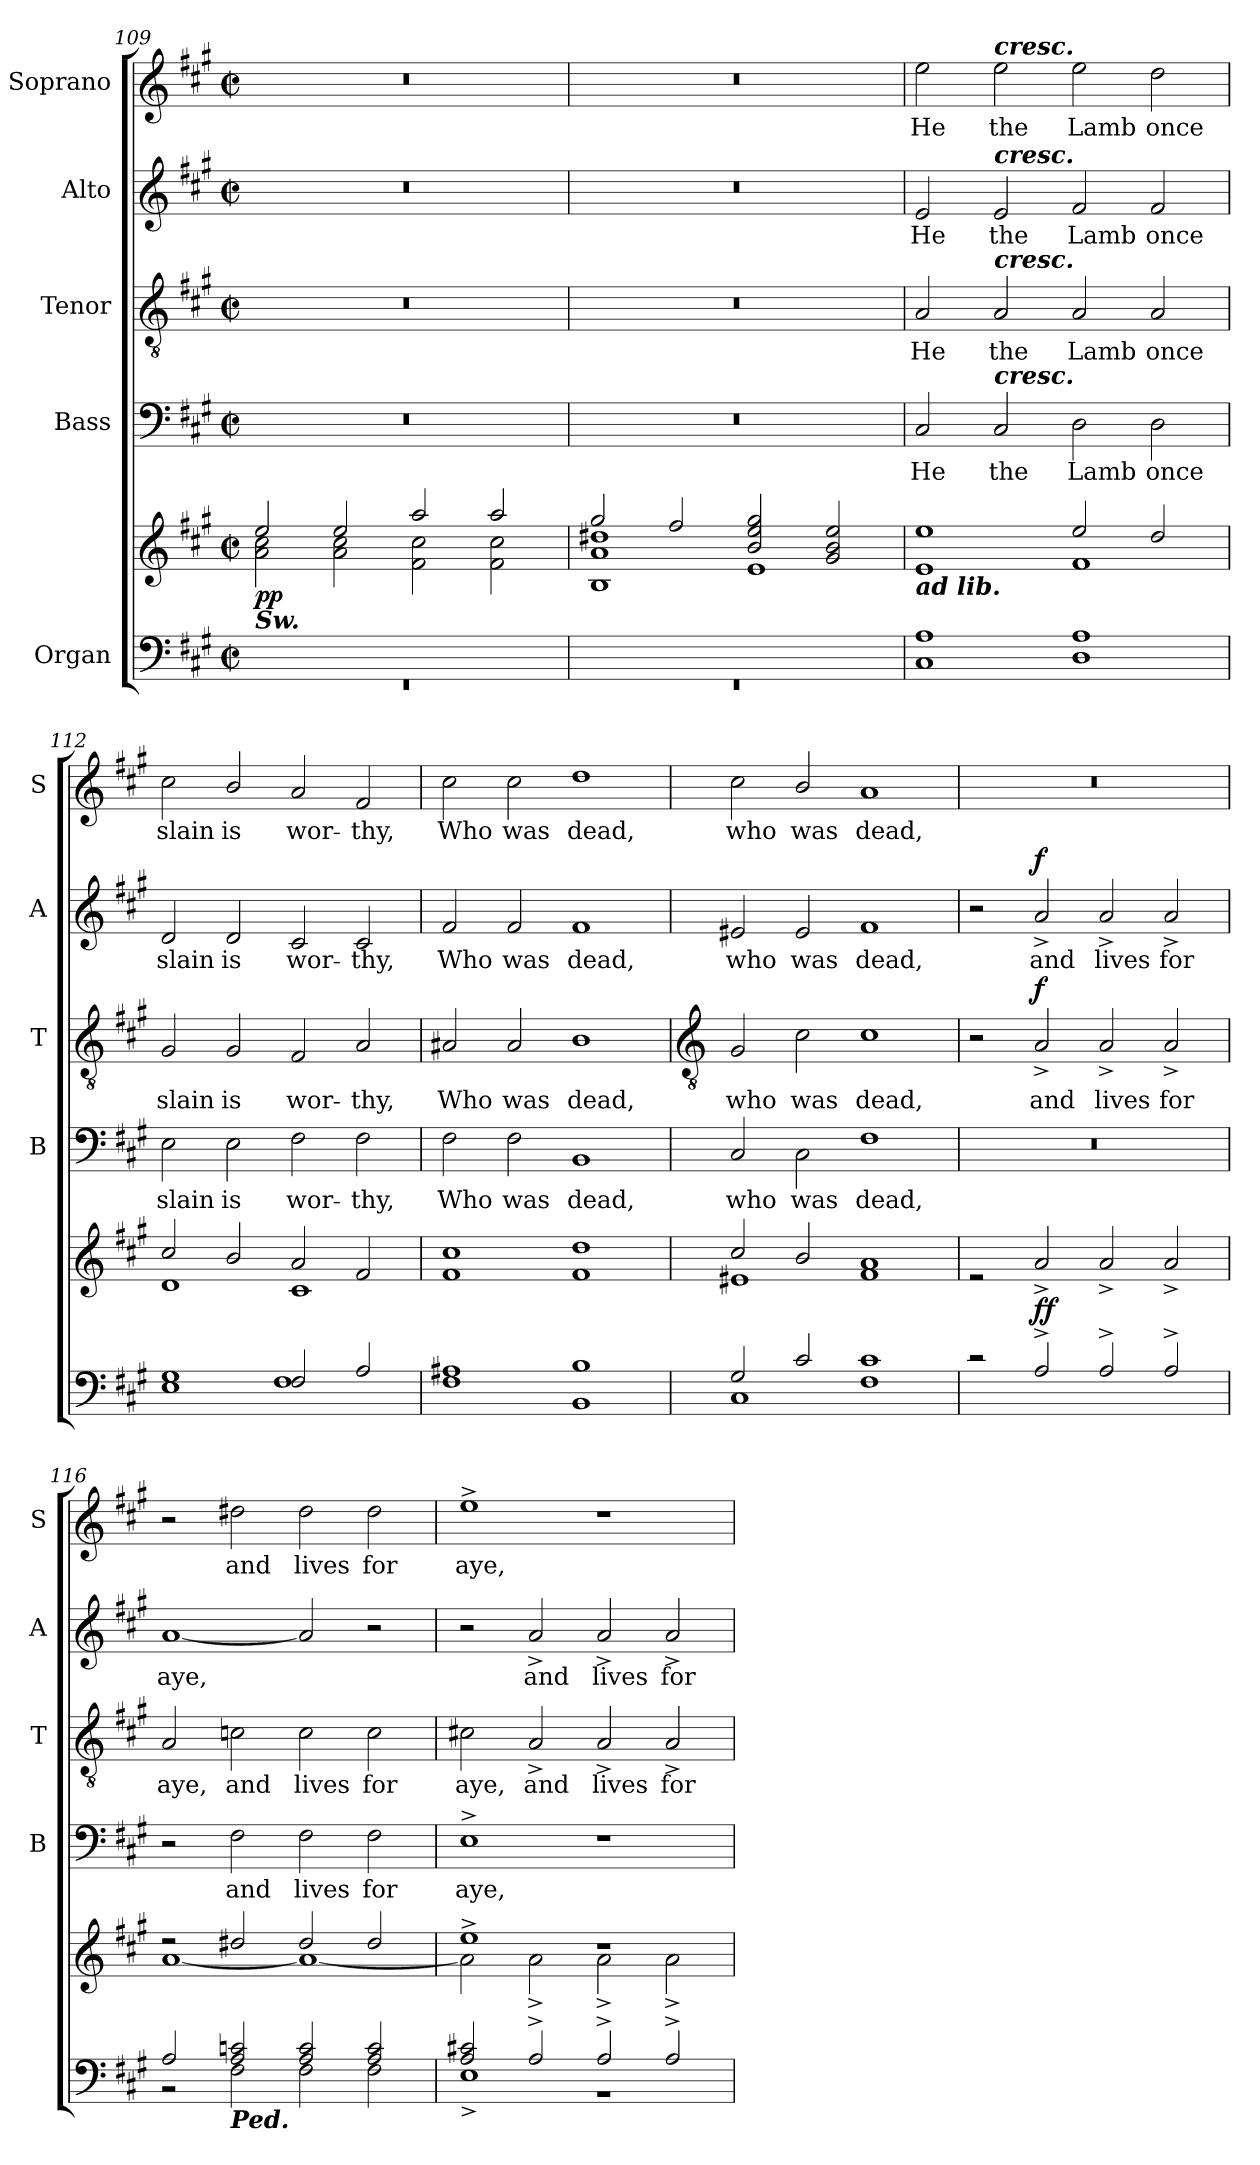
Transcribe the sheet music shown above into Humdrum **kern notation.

**kern	**kern	**dynam	**kern	**text	**kern	**text	**dynam	**kern	**text	**dynam	**kern	**text
*part5	*part5	*part5	*part4	*part4	*part3	*part3	*part3	*part2	*part2	*part2	*part1	*part1
*staff6	*staff5	*staff5/6	*staff4	*staff4	*staff3	*staff3	*staff3	*staff2	*staff2	*staff2	*staff1	*staff1
*I"Organ	*	*	*I"Bass	*	*I"Tenor	*	*	*I"Alto	*	*	*I"Soprano	*
*	*	*	*I'B	*	*I'T	*	*	*I'A	*	*	*I'S	*
!!LO:LB:g=z
*clefF4	*clefG2	*	*clefF4	*	*clefGv2	*	*	*clefG2	*	*	*clefG2	*
*k[f#c#g#]	*k[f#c#g#]	*	*k[f#c#g#]	*	*k[f#c#g#]	*	*	*k[f#c#g#]	*	*	*k[f#c#g#]	*
*A:	*A:	*	*A:	*	*A:	*	*	*A:	*	*	*A:	*
*M4/2	*M4/2	*	*M4/2	*	*M4/2	*	*	*M4/2	*	*	*M4/2	*
*met(c|)	*met(c|)	*	*met(c|)	*	*met(c|)	*	*	*met(c|)	*	*	*met(c|)	*
=109	=109	=109	=109	=109	=109	=109	=109	=109	=109	=109	=109	=109
*^	*^	*	*	*	*	*	*	*	*	*	*	*
!	!	!LO:TX:b:Bi:t=Sw.	!	!	!	!	!	!	!	!	!	!	!	!
!	!	!	!	!LO:DY:b	!	!	!	!	!	!	!	!	!	!
!	!	!	!	!LO:DY:n=1:b	!	!	!	!	!	!	!	!	!	!
0ryy	0r	2ee/	2a\ 2cc#\	p p	0r	.	0r	.	.	0r	.	.	0r	.
.	.	2ee/	2a\ 2cc#\	.	.	.	.	.	.	.	.	.	.	.
.	.	2aa/	2f#\ 2cc#\	.	.	.	.	.	.	.	.	.	.	.
.	.	2aa/	2f#\ 2cc#\	.	.	.	.	.	.	.	.	.	.	.
=110	=110	=110	=110	=110	=110	=110	=110	=110	=110	=110	=110	=110	=110	=110
0ryy	0r	2gg#/	1B\ 1a\ 1dd#X\	.	0r	.	0r	.	.	0r	.	.	0r	.
.	.	2ff#/	.	.	.	.	.	.	.	.	.	.	.	.
.	.	2b/ 2ee/ 2gg#/	1e\	.	.	.	.	.	.	.	.	.	.	.
.	.	2g#/ 2b/ 2ee/	.	.	.	.	.	.	.	.	.	.	.	.
=111	=111	=111	=111	=111	=111	=111	=111	=111	=111	=111	=111	=111	=111	=111
!	!	!LO:TX:b:Bi:t=ad lib.	!	!	!	!	!	!	!	!	!	!	!	!
!	!	!	!	!	!	!LO:LY:b	!	!LO:LY:b	!	!	!LO:LY:b	!	!	!LO:LY:b
0ryy	1C#\ 1A\	1ee/	1e\	.	2C#	He	2A	He	.	2e	He	.	2ee	He
!	!	!	!	!	!	!	!	!	!	!	!	!	!LO:TX:a:Bi:t=cresc.	!
!	!	!	!	!	!	!	!	!	!	!LO:TX:a:Bi:t=cresc.	!	!	!	!
!	!	!	!	!	!	!	!LO:TX:a:Bi:t=cresc.	!	!	!	!	!	!	!
!	!	!	!	!	!LO:TX:a:Bi:t=cresc.	!	!	!	!	!	!	!	!	!
!	!	!	!	!	!	!LO:LY:b	!	!LO:LY:b	!	!	!LO:LY:b	!	!	!LO:LY:b
.	.	.	.	.	2C#	the	2A	the	.	2e	the	.	2ee	the
!	!	!	!	!	!	!LO:LY:b	!	!LO:LY:b	!	!	!LO:LY:b	!	!	!LO:LY:b
.	1D\ 1A\	2ee/	1f#\	.	2D	Lamb	2A	Lamb	.	2f#	Lamb	.	2ee	Lamb
!	!	!	!	!	!	!LO:LY:b	!	!LO:LY:b	!	!	!LO:LY:b	!	!	!LO:LY:b
.	.	2dd/	.	.	2D	once	2A	once	.	2f#	once	.	2dd	once
=112	=112	=112	=112	=112	=112	=112	=112	=112	=112	=112	=112	=112	=112	=112
!	!	!	!	!	!	!LO:LY:b	!	!LO:LY:b	!	!	!LO:LY:b	!	!	!LO:LY:b
1G#/	1E\	2cc#/	1d\	.	2E	slain	2G#	slain	.	2d	slain	.	2cc#	slain
!	!	!	!	!	!	!LO:LY:b	!	!LO:LY:b	!	!	!LO:LY:b	!	!	!LO:LY:b
.	.	2b/	.	.	2E\	is	2G#/	is	.	2d/	is	.	2b/	is
!	!	!	!	!	!	!LO:LY:b	!	!LO:LY:b	!	!	!LO:LY:b	!	!	!LO:LY:b
2F#/	1F#\	2a/	1c#\	.	2F#	wor-	2F#	wor-	.	2c#	wor-	.	2a	wor-
!	!	!	!	!	!	!LO:LY:b	!	!LO:LY:b	!	!	!LO:LY:b	!	!	!LO:LY:b
2A/	.	2f#/	.	.	2F#	-thy,	2A	-thy,	.	2c#	-thy,	.	2f#	-thy,
=113	=113	=113	=113	=113	=113	=113	=113	=113	=113	=113	=113	=113	=113	=113
!	!	!	!	!	!	!LO:LY:b	!	!LO:LY:b	!	!	!LO:LY:b	!	!	!LO:LY:b
1A#X/	1F#\	1cc#/	1f#\	.	2F#	Who	2A#X	Who	.	2f#	Who	.	2cc#	Who
!	!	!	!	!	!	!LO:LY:b	!	!LO:LY:b	!	!	!LO:LY:b	!	!	!LO:LY:b
.	.	.	.	.	2F#	was	2A#	was	.	2f#	was	.	2cc#	was
!	!	!	!	!	!	!LO:LY:b	!	!LO:LY:b	!	!	!LO:LY:b	!	!	!LO:LY:b
1B/	1BB\	1dd/	1f#\	.	1BB	dead,	1B	dead,	.	1f#	dead,	.	1dd	dead,
!!LO:LB:g=z
=114	=114	=114	=114	=114	=114	=114	=114	=114	=114	=114	=114	=114	=114	=114
*	*	*	*	*	*	*	*clefGv2	*	*	*	*	*	*	*
!	!	!	!	!	!	!LO:LY:b	!	!LO:LY:b	!	!	!LO:LY:b	!	!	!LO:LY:b
2G#/	1C#\	2cc#/	1e#X\	.	2C#	who	2G#	who	.	2e#X	who	.	2cc#	who
!	!	!	!	!	!	!LO:LY:b	!	!LO:LY:b	!	!	!LO:LY:b	!	!	!LO:LY:b
2c#/	.	2b/	.	.	2C#\	was	2c#\	was	.	2e#/	was	.	2b/	was
!	!	!	!	!	!	!LO:LY:b	!	!LO:LY:b	!	!	!LO:LY:b	!	!	!LO:LY:b
1c#/	1F#\	1a/	1f#\	.	1F#	dead,	1c#	dead,	.	1f#	dead,	.	1a	dead,
=115	=115	=115	=115	=115	=115	=115	=115	=115	=115	=115	=115	=115	=115	=115
2r	0ryy	0ryy	2r	.	0r	.	2r	.	.	2r	.	.	0r	.
!	!	!	!	!LO:DY:a=2	!	!	!	!LO:LY:b	!	!	!LO:LY:b	!	!	!
!	!	!	!	!LO:DY:n=1:b	!	!	!	!	!LO:DY:b	!	!	!LO:DY:b	!	!
2A^/	.	.	2a^/	f f	.	.	2A^	and	f	2a^	and	f	.	.
!	!	!	!	!	!	!	!	!LO:LY:b	!	!	!LO:LY:b	!	!	!
2A^/	.	.	2a^/	.	.	.	2A^	lives	.	2a^	lives	.	.	.
!	!	!	!	!	!	!	!	!LO:LY:b	!	!	!LO:LY:b	!	!	!
2A^/	.	.	2a^/	.	.	.	2A^	for	.	2a^	for	.	.	.
=116	=116	=116	=116	=116	=116	=116	=116	=116	=116	=116	=116	=116	=116	=116
!	!	!	!	!	!	!	!	!LO:LY:b	!	!	!LO:LY:b	!	!	!
2A/	2r	2r	[1a\	.	2r	.	2A	aye,	.	[1a	aye,	.	2r	.
!LO:TX:b:Bi:t=Ped.	!	!	!	!	!	!	!	!	!	!	!	!	!	!
!	!	!	!	!	!	!LO:LY:b	!	!LO:LY:b	!	!	!	!	!	!LO:LY:b
2A/ 2cn/	2F#\	2dd#X/	.	.	2F#	and	2cn	and	.	.	.	.	2dd#X	and
!	!	!	!	!	!	!LO:LY:b	!	!LO:LY:b	!	!	!	!	!	!LO:LY:b
2A/ 2c/	2F#\	2dd#/	1a\_	.	2F#	lives	2c	lives	.	2a]	.	.	2dd#	lives
!	!	!	!	!	!	!LO:LY:b	!	!LO:LY:b	!	!	!	!	!	!LO:LY:b
2A/ 2c/	2F#\	2dd#/	.	.	2F#	for	2c	for	.	2r	.	.	2dd#	for
=117	=117	=117	=117	=117	=117	=117	=117	=117	=117	=117	=117	=117	=117	=117
!	!	!	!	!	!	!LO:LY:b	!	!LO:LY:b	!	!	!	!	!	!LO:LY:b
2A/ 2c#X/	1E^\	1ee^/	2a\]	.	1E^	aye,	2c#X	aye,	.	2r	.	.	1ee^	aye,
!	!	!	!	!	!	!	!	!LO:LY:b	!	!	!LO:LY:b	!	!	!
2A^/	.	.	2a^\	.	.	.	2A^	and	.	2a^	and	.	.	.
!	!	!	!	!	!	!	!	!LO:LY:b	!	!	!LO:LY:b	!	!	!
2A^/	1r	1r	2a^\	.	1r	.	2A^	lives	.	2a^	lives	.	1r	.
!	!	!	!	!	!	!	!	!LO:LY:b	!	!	!LO:LY:b	!	!	!
2A^/	.	.	2a^\	.	.	.	2A^	for	.	2a^	for	.	.	.
*v	*v	*	*	*	*	*	*	*	*	*	*	*	*	*
*	*v	*v	*	*	*	*	*	*	*	*	*	*	*
=	=	=	=	=	=	=	=	=	=	=	=	=
*-	*-	*-	*-	*-	*-	*-	*-	*-	*-	*-	*-	*-
